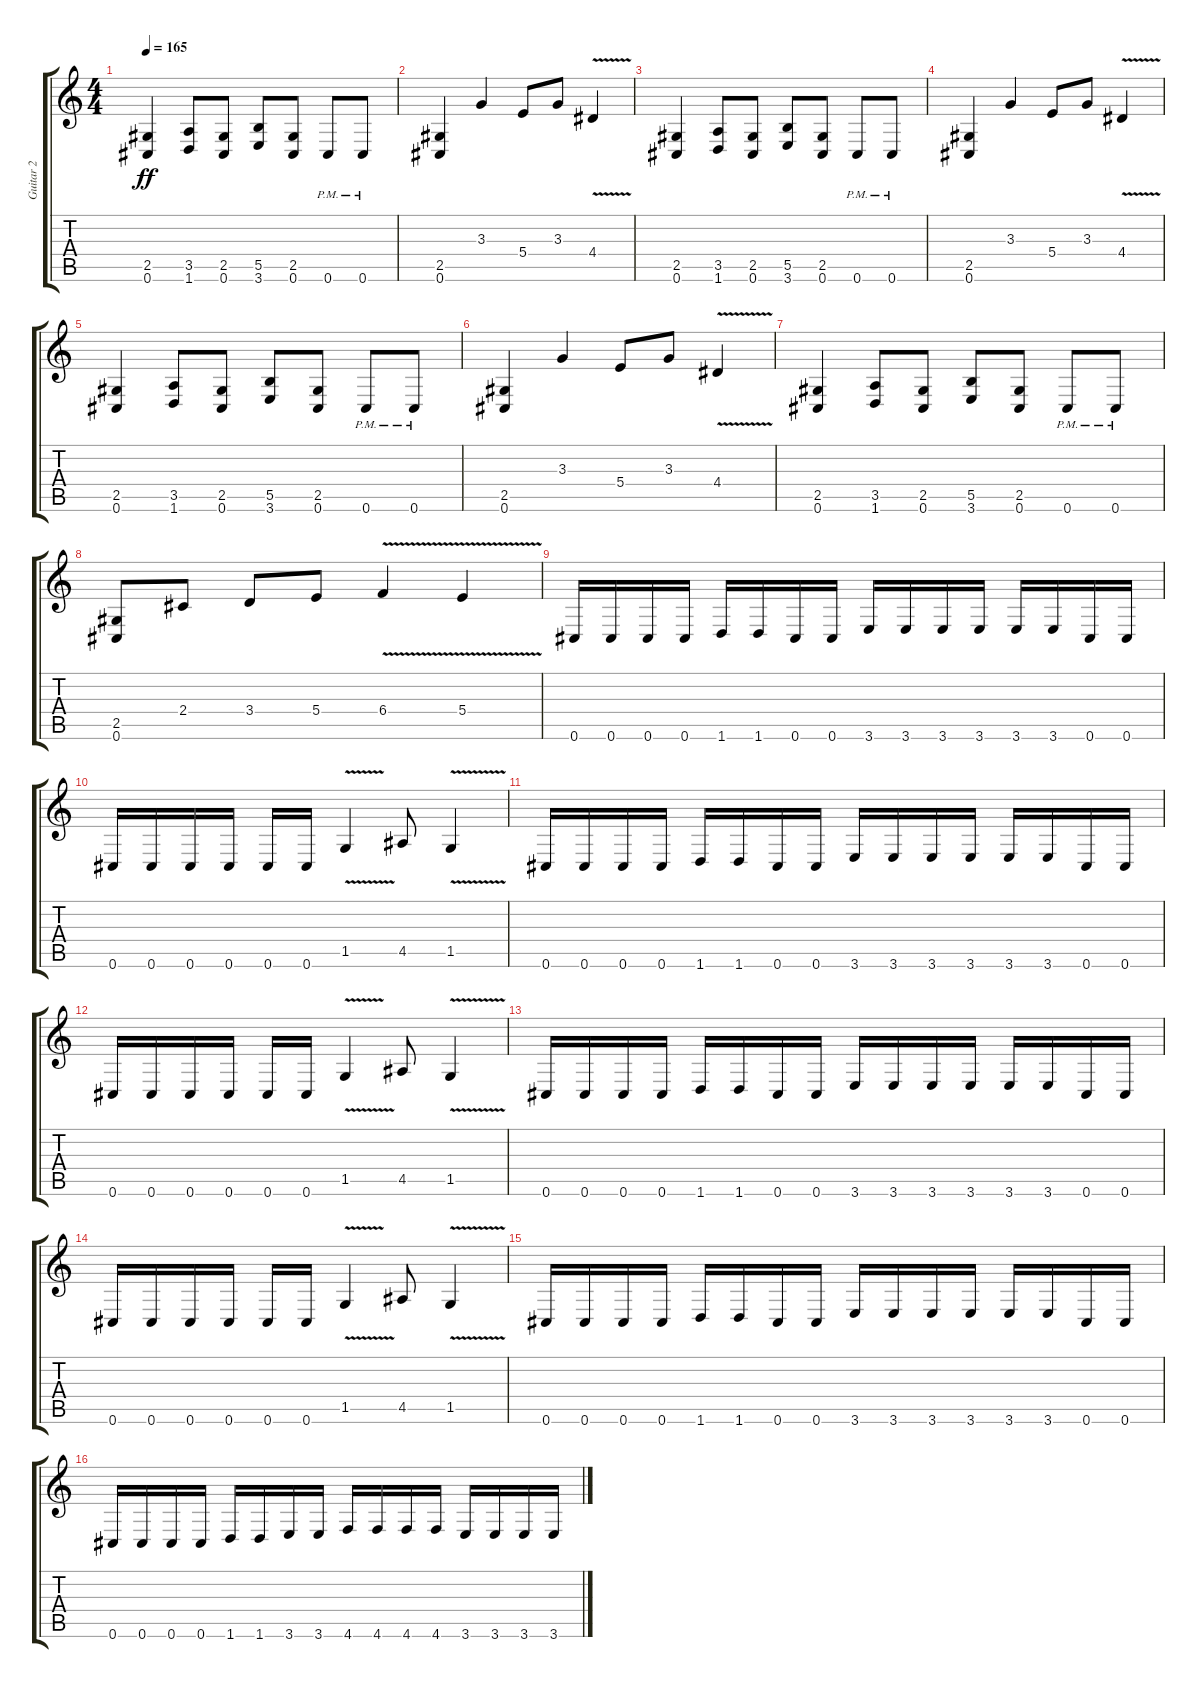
\track ("Guitar 2" "Guitar 2") {instrument distortionguitar}
\staff {score tabs}
\tuning (Db4 Ab3 E3 B2 Gb2 Db2) {hide}
\ts (4 4)
\tempo 165
\clef g2
\ks c
(2.5 0.6).4{dy ff} (3.5 1.6).8 (2.5 0.6).8 (5.5 3.6).8 (2.5 0.6).8 0.6{pm}.8 0.6{pm}.8 |
(2.5 0.6).4 3.3.4 5.4.8 3.3.8 4.4{v}.4 |
(2.5 0.6).4 (3.5 1.6).8 (2.5 0.6).8 (5.5 3.6).8 (2.5 0.6).8 0.6{pm}.8 0.6{pm}.8 |
(2.5 0.6).4 3.3.4 5.4.8 3.3.8 4.4{v}.4 |
(2.5 0.6).4 (3.5 1.6).8 (2.5 0.6).8 (5.5 3.6).8 (2.5 0.6).8 0.6{pm}.8 0.6{pm}.8 |
(2.5 0.6).4 3.3.4 5.4.8 3.3.8 4.4{v}.4 |
(2.5 0.6).4 (3.5 1.6).8 (2.5 0.6).8 (5.5 3.6).8 (2.5 0.6).8 0.6{pm}.8 0.6{pm}.8 |
(2.5 0.6).8 2.4.8 3.4.8 5.4.8 6.4{v}.4 5.4{v}.4 |
0.6.16 0.6.16 0.6.16 0.6.16 1.6.16 1.6.16 0.6.16 0.6.16 3.6.16 3.6.16 3.6.16 3.6.16 3.6.16 3.6.16 0.6.16 0.6.16 |
0.6.16 0.6.16 0.6.16 0.6.16 0.6.16 0.6.16 1.5{v}.4 4.5.8 1.5{v}.4 |
0.6.16 0.6.16 0.6.16 0.6.16 1.6.16 1.6.16 0.6.16 0.6.16 3.6.16 3.6.16 3.6.16 3.6.16 3.6.16 3.6.16 0.6.16 0.6.16 |
0.6.16 0.6.16 0.6.16 0.6.16 0.6.16 0.6.16 1.5{v}.4 4.5.8 1.5{v}.4 |
0.6.16 0.6.16 0.6.16 0.6.16 1.6.16 1.6.16 0.6.16 0.6.16 3.6.16 3.6.16 3.6.16 3.6.16 3.6.16 3.6.16 0.6.16 0.6.16 |
0.6.16 0.6.16 0.6.16 0.6.16 0.6.16 0.6.16 1.5{v}.4 4.5.8 1.5{v}.4 |
0.6.16 0.6.16 0.6.16 0.6.16 1.6.16 1.6.16 0.6.16 0.6.16 3.6.16 3.6.16 3.6.16 3.6.16 3.6.16 3.6.16 0.6.16 0.6.16 |
0.6.16 0.6.16 0.6.16 0.6.16 1.6.16 1.6.16 3.6.16 3.6.16 4.6.16 4.6.16 4.6.16 4.6.16 3.6.16 3.6.16 3.6.16 3.6.16
